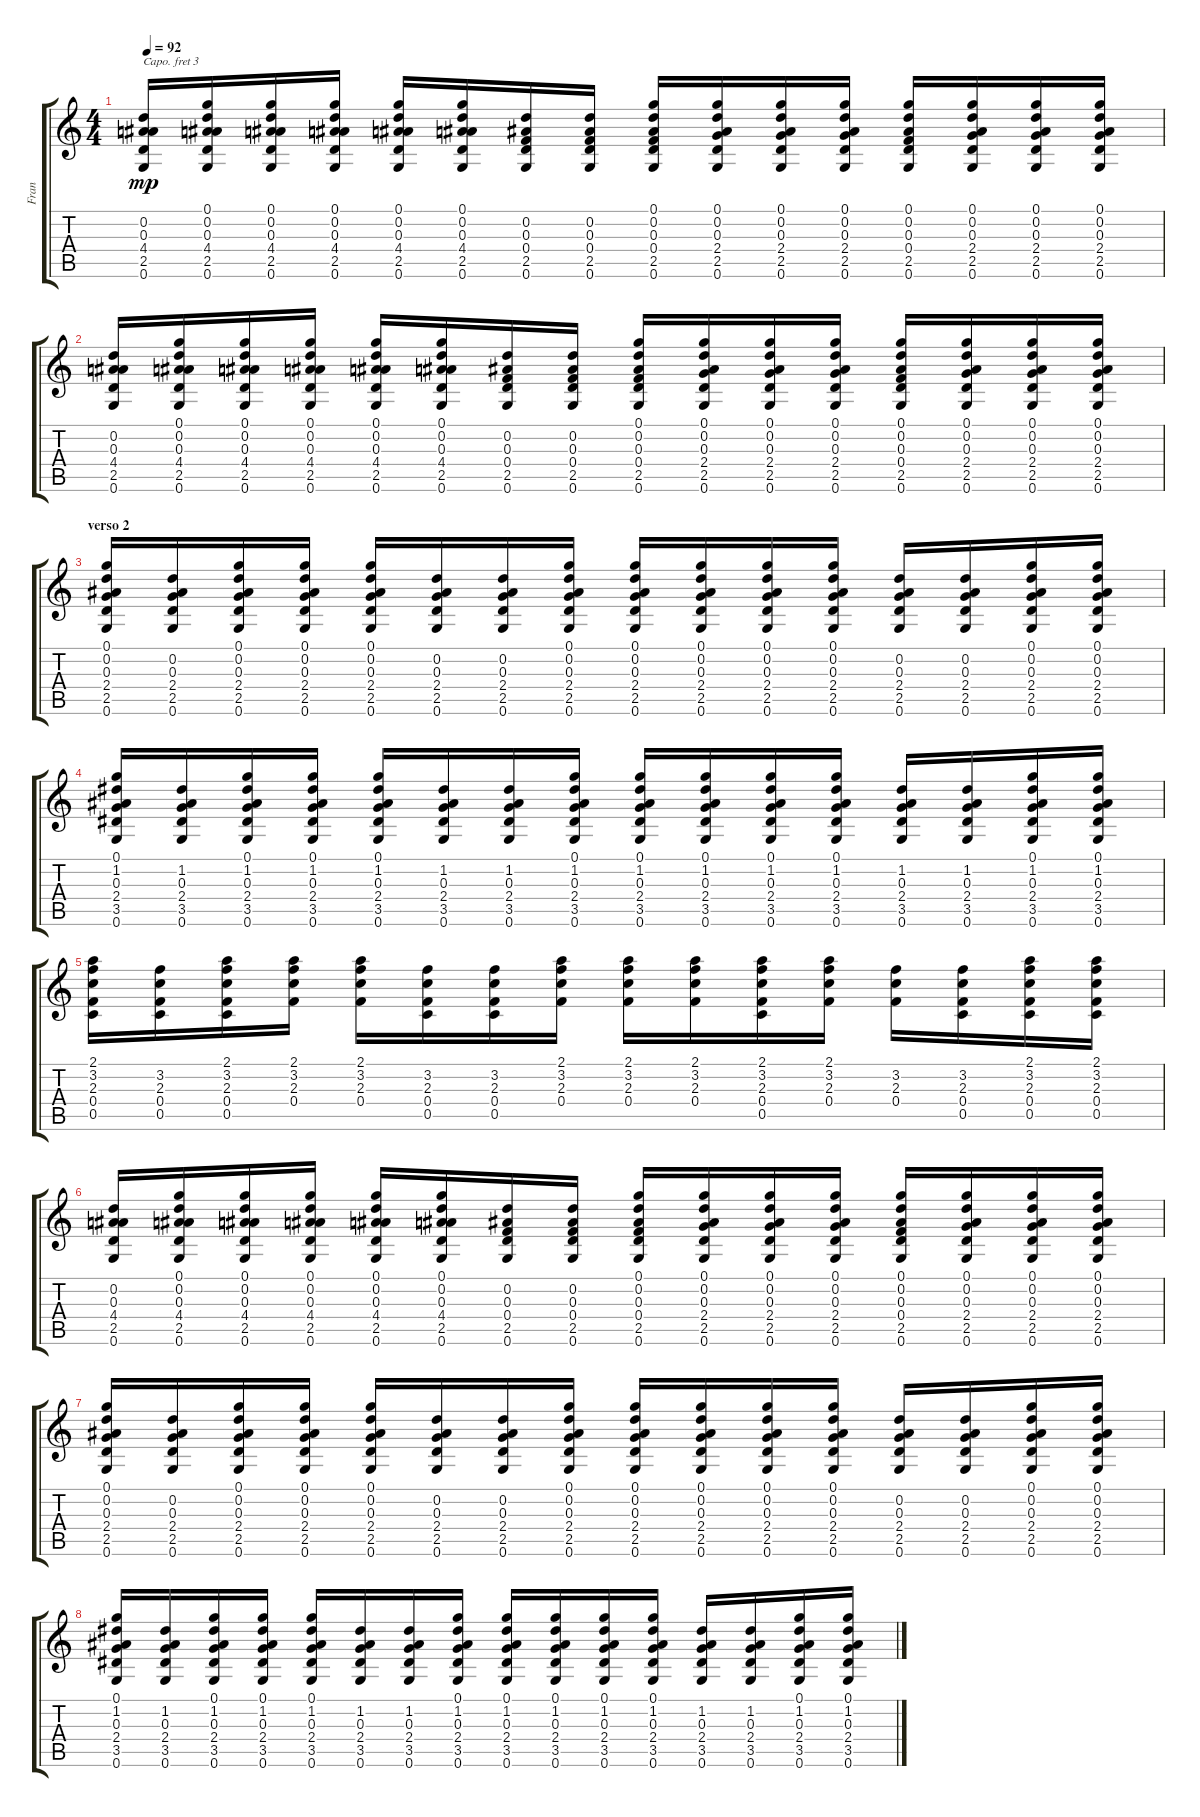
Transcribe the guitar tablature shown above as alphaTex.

\track ("Fran" "Fran") {instrument acousticguitarsteel}
\staff {score tabs}
\capo 3
\tuning (E4 B3 G3 D3 A2 E2) {hide}
\ts (4 4)
\tempo 92
\clef g2
\ks c
(0.2 0.3 4.4 2.5 0.6).16{dy mp} (0.1 0.2 0.3 4.4 2.5 0.6).16 (0.1 0.2 0.3 4.4 2.5 0.6).16 (0.1 0.2 0.3 4.4 2.5 0.6).16 (0.1 0.2 0.3 4.4 2.5 0.6).16 (0.1 0.2 0.3 4.4 2.5 0.6).16 (0.2 0.3 0.4 2.5 0.6).16 (0.2 0.3 0.4 2.5 0.6).16 (0.1 0.2 0.3 0.4 2.5 0.6).16 (0.1 0.2 0.3 2.4 2.5 0.6).16 (0.1 0.2 0.3 2.4 2.5 0.6).16 (0.1 0.2 0.3 2.4 2.5 0.6).16 (0.1 0.2 0.3 0.4 2.5 0.6).16 (0.1 0.2 0.3 2.4 2.5 0.6).16 (0.1 0.2 0.3 2.4 2.5 0.6).16 (0.1 0.2 0.3 2.4 2.5 0.6).16 |
(0.2 0.3 4.4 2.5 0.6).16 (0.1 0.2 0.3 4.4 2.5 0.6).16 (0.1 0.2 0.3 4.4 2.5 0.6).16 (0.1 0.2 0.3 4.4 2.5 0.6).16 (0.1 0.2 0.3 4.4 2.5 0.6).16 (0.1 0.2 0.3 4.4 2.5 0.6).16 (0.2 0.3 0.4 2.5 0.6).16 (0.2 0.3 0.4 2.5 0.6).16 (0.1 0.2 0.3 0.4 2.5 0.6).16 (0.1 0.2 0.3 2.4 2.5 0.6).16 (0.1 0.2 0.3 2.4 2.5 0.6).16 (0.1 0.2 0.3 2.4 2.5 0.6).16 (0.1 0.2 0.3 0.4 2.5 0.6).16 (0.1 0.2 0.3 2.4 2.5 0.6).16 (0.1 0.2 0.3 2.4 2.5 0.6).16 (0.1 0.2 0.3 2.4 2.5 0.6).16 |
\section ("" "verso 2")
(0.1 0.2 0.3 2.4 2.5 0.6).16 (0.2 0.3 2.4 2.5 0.6).16 (0.1 0.2 0.3 2.4 2.5 0.6).16 (0.1 0.2 0.3 2.4 2.5 0.6).16 (0.1 0.2 0.3 2.4 2.5 0.6).16 (0.2 0.3 2.4 2.5 0.6).16 (0.2 0.3 2.4 2.5 0.6).16 (0.1 0.2 0.3 2.4 2.5 0.6).16 (0.1 0.2 0.3 2.4 2.5 0.6).16 (0.1 0.2 0.3 2.4 2.5 0.6).16 (0.1 0.2 0.3 2.4 2.5 0.6).16 (0.1 0.2 0.3 2.4 2.5 0.6).16 (0.2 0.3 2.4 2.5 0.6).16 (0.2 0.3 2.4 2.5 0.6).16 (0.1 0.2 0.3 2.4 2.5 0.6).16 (0.1 0.2 0.3 2.4 2.5 0.6).16 |
(0.1 1.2 0.3 2.4 3.5 0.6).16 (1.2 0.3 2.4 3.5 0.6).16 (0.1 1.2 0.3 2.4 3.5 0.6).16 (0.1 1.2 0.3 2.4 3.5 0.6).16 (0.1 1.2 0.3 2.4 3.5 0.6).16 (1.2 0.3 2.4 3.5 0.6).16 (1.2 0.3 2.4 3.5 0.6).16 (0.1 1.2 0.3 2.4 3.5 0.6).16 (0.1 1.2 0.3 2.4 3.5 0.6).16 (0.1 1.2 0.3 2.4 3.5 0.6).16 (0.1 1.2 0.3 2.4 3.5 0.6).16 (0.1 1.2 0.3 2.4 3.5 0.6).16 (1.2 0.3 2.4 3.5 0.6).16 (1.2 0.3 2.4 3.5 0.6).16 (0.1 1.2 0.3 2.4 3.5 0.6).16 (0.1 1.2 0.3 2.4 3.5 0.6).16 |
(2.1 3.2 2.3 0.4 0.5).16 (3.2 2.3 0.4 0.5).16 (2.1 3.2 2.3 0.4 0.5).16 (2.1 3.2 2.3 0.4).16 (2.1 3.2 2.3 0.4).16 (3.2 2.3 0.4 0.5).16 (3.2 2.3 0.4 0.5).16 (2.1 3.2 2.3 0.4).16 (2.1 3.2 2.3 0.4).16 (2.1 3.2 2.3 0.4).16 (2.1 3.2 2.3 0.4 0.5).16 (2.1 3.2 2.3 0.4).16 (3.2 2.3 0.4).16 (3.2 2.3 0.4 0.5).16 (2.1 3.2 2.3 0.4 0.5).16 (2.1 3.2 2.3 0.4 0.5).16 |
(0.2 0.3 4.4 2.5 0.6).16 (0.1 0.2 0.3 4.4 2.5 0.6).16 (0.1 0.2 0.3 4.4 2.5 0.6).16 (0.1 0.2 0.3 4.4 2.5 0.6).16 (0.1 0.2 0.3 4.4 2.5 0.6).16 (0.1 0.2 0.3 4.4 2.5 0.6).16 (0.2 0.3 0.4 2.5 0.6).16 (0.2 0.3 0.4 2.5 0.6).16 (0.1 0.2 0.3 0.4 2.5 0.6).16 (0.1 0.2 0.3 2.4 2.5 0.6).16 (0.1 0.2 0.3 2.4 2.5 0.6).16 (0.1 0.2 0.3 2.4 2.5 0.6).16 (0.1 0.2 0.3 0.4 2.5 0.6).16 (0.1 0.2 0.3 2.4 2.5 0.6).16 (0.1 0.2 0.3 2.4 2.5 0.6).16 (0.1 0.2 0.3 2.4 2.5 0.6).16 |
(0.1 0.2 0.3 2.4 2.5 0.6).16 (0.2 0.3 2.4 2.5 0.6).16 (0.1 0.2 0.3 2.4 2.5 0.6).16 (0.1 0.2 0.3 2.4 2.5 0.6).16 (0.1 0.2 0.3 2.4 2.5 0.6).16 (0.2 0.3 2.4 2.5 0.6).16 (0.2 0.3 2.4 2.5 0.6).16 (0.1 0.2 0.3 2.4 2.5 0.6).16 (0.1 0.2 0.3 2.4 2.5 0.6).16 (0.1 0.2 0.3 2.4 2.5 0.6).16 (0.1 0.2 0.3 2.4 2.5 0.6).16 (0.1 0.2 0.3 2.4 2.5 0.6).16 (0.2 0.3 2.4 2.5 0.6).16 (0.2 0.3 2.4 2.5 0.6).16 (0.1 0.2 0.3 2.4 2.5 0.6).16 (0.1 0.2 0.3 2.4 2.5 0.6).16 |
(0.1 1.2 0.3 2.4 3.5 0.6).16 (1.2 0.3 2.4 3.5 0.6).16 (0.1 1.2 0.3 2.4 3.5 0.6).16 (0.1 1.2 0.3 2.4 3.5 0.6).16 (0.1 1.2 0.3 2.4 3.5 0.6).16 (1.2 0.3 2.4 3.5 0.6).16 (1.2 0.3 2.4 3.5 0.6).16 (0.1 1.2 0.3 2.4 3.5 0.6).16 (0.1 1.2 0.3 2.4 3.5 0.6).16 (0.1 1.2 0.3 2.4 3.5 0.6).16 (0.1 1.2 0.3 2.4 3.5 0.6).16 (0.1 1.2 0.3 2.4 3.5 0.6).16 (1.2 0.3 2.4 3.5 0.6).16 (1.2 0.3 2.4 3.5 0.6).16 (0.1 1.2 0.3 2.4 3.5 0.6).16 (0.1 1.2 0.3 2.4 3.5 0.6).16
